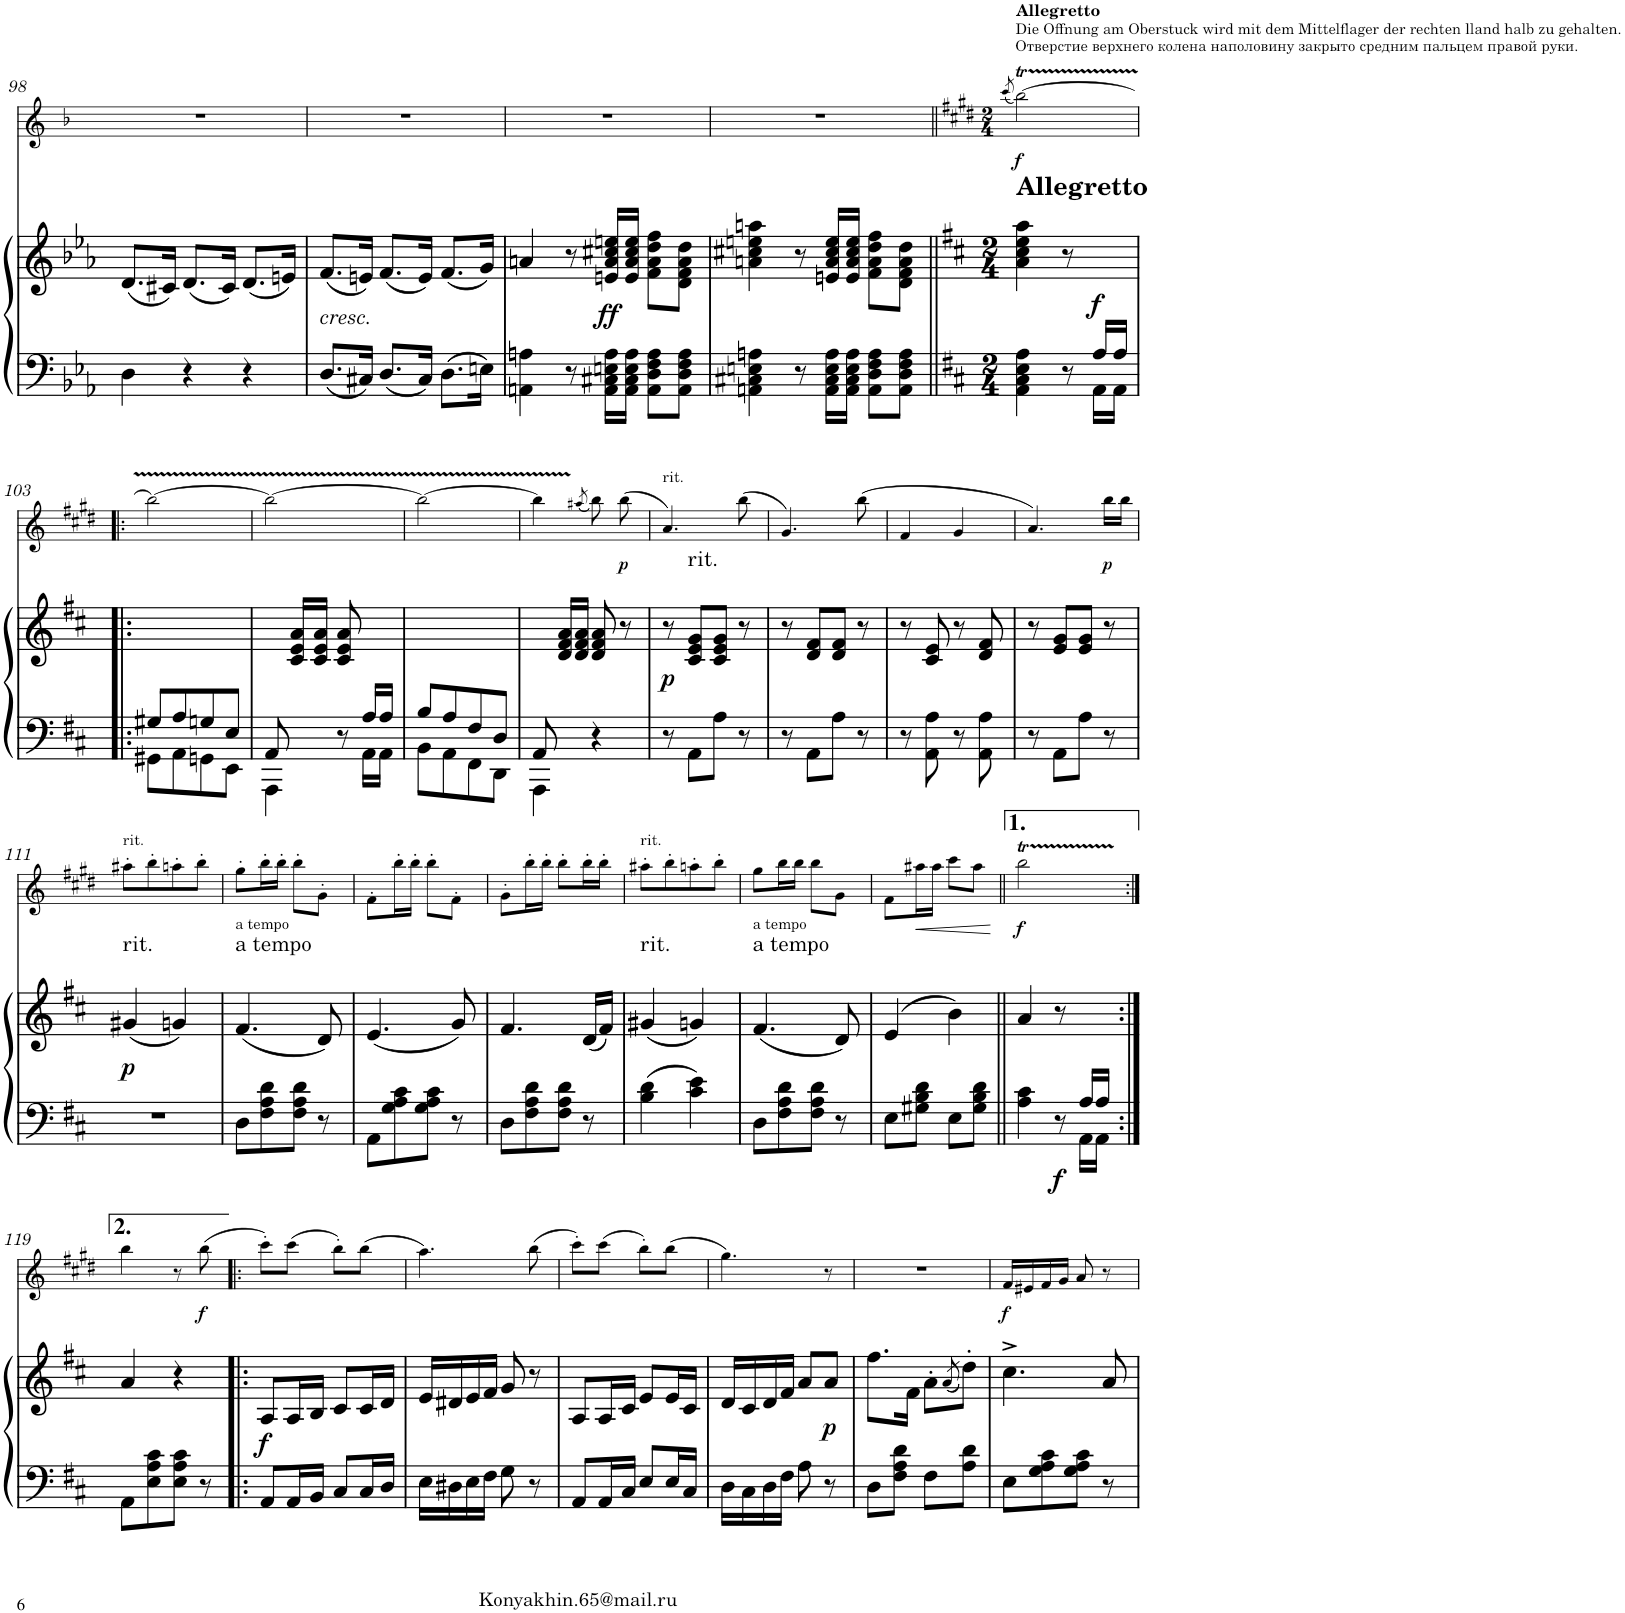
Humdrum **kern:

**kern	**kern	**dynam	**kern	**dynam
*part2	*part2	*part2	*part1	*part1
*staff3	*staff2	*staff2/3	*staff1	*staff1
*I"PIANO	*	*	*I"Clarinette in B   solo	*
*	*	*	*I'Cl	*
!!LO:PB:g=z
*clefF4	*clefG2	*	*clefG2	*
*	*	*	*Trd1c2	*
*k[b-e-a-]	*k[b-e-a-]	*	*k[b-]	*
*M3/4	*M3/4	*	*M3/4	*
=98	=98	=98	=98	=98
4D\	(8.d/L	.	2.r	.
.	16c#X/Jk)	.	.	.
4r	(8.d/L	.	.	.
.	16c#/Jk)	.	.	.
4r	(8.d/L	.	.	.
.	16en/Jk)	.	.	.
=99	=99	=99	=99	=99
!	!LO:TX:b:i:t=cresc.	!	!	!
8.D/L	(8.f/L	.	2.r	.
16C#X/Jk	16en/Jk)	.	.	.
8.D/L	(8.f/L	.	.	.
16C#/Jk	16e/Jk)	.	.	.
8.D\L	(8.f/L	.	.	.
16En\Jk	16g/Jk)	.	.	.
=100	=100	=100	=100	=100
4AAn\ 4An\	4an/	.	2.r	.
8r	8r	.	.	.
!	!	!LO:DY:b	!	!
16AA\ 16C#X\ 16En\ 16A\LL	16en/ 16a/ 16cc#X/ 16een/LL	ff	.	.
16AA\ 16C#\ 16E\ 16A\JJ	16e/ 16a/ 16cc#/ 16ee/JJ	.	.	.
8AA\ 8D\ 8F\ 8A\L	8f\ 8a\ 8dd\ 8ff\L	.	.	.
8AA\ 8D\ 8F\ 8A\J	8d\ 8f\ 8a\ 8dd\J	.	.	.
=101	=101	=101	=101	=101
4AAn\ 4C#X\ 4En\ 4An\	4an\ 4cc#X\ 4een\ 4aan\	.	2.r	.
8r	8r	.	.	.
16AA\ 16C#\ 16E\ 16A\LL	16en/ 16a/ 16cc#/ 16ee/LL	.	.	.
16AA\ 16C#\ 16E\ 16A\JJ	16e/ 16a/ 16cc#/ 16ee/JJ	.	.	.
8AA\ 8D\ 8F\ 8A\L	8f\ 8a\ 8dd\ 8ff\L	.	.	.
8AA\ 8D\ 8F\ 8A\J	8d\ 8f\ 8a\ 8dd\J	.	.	.
=102||	=102||	=102||	=102||	=102||
*k[f#c#]	*k[f#c#]	*	*k[f#c#g#d#]	*
*M2/4	*M2/4	*	*M2/4	*
.	.	.	(8qccc#/	.
*^	*	*	*	*
!	!	!	!	!LO:TX:a:t=Die Offnung am Oberstuck wird mit dem Mittelflager der rechten lland halb zu gehalten.	!
!	!	!	!	!LO:TX:a:t=Отверстие верхнего колена наполовину закрыто средним пальцем правой руки.	!
!	!	!	!	!LO:TX:a:B:t=Allegretto	!
!	!	!LO:TX:a:B:t=Allegretto	!	!	!
!	!	!	!	!	!LO:DY:b
4.ryy	4AA\ 4C#\ 4E\ 4A\	4a\ 4cc#\ 4ee\ 4aa\	.	[2bbT\)	f
.	8r	8r	.	.	.
!	!	!	!LO:DY:b	!	!
16A/LL	16AA\LL	8ryy	f	.	.
16A/JJ	16AA\JJ	.	.	.	.
!!LO:LB:g=z
=103!|:	=103!|:	=103!|:	=103!|:	=103!|:	=103!|:
8G#X/L	8GG#X\L	2ryy	.	2bb\_	.
8A/	8AA\	.	.	.	.
8Gn/	8GGn\	.	.	.	.
8E/J	8EE\J	.	.	.	.
=104	=104	=104	=104	=104	=104
8AA/	4AAA\	8ryy	.	2bb\_	.
4ryy	.	16c#/ 16e/ 16a/LL	.	.	.
.	.	16c#/ 16e/ 16a/JJ	.	.	.
.	8r	8c#/ 8e/ 8a/	.	.	.
16A/LL	16AA\LL	8ryy	.	.	.
16A/JJ	16AA\JJ	.	.	.	.
=105	=105	=105	=105	=105	=105
8B/L	8BB\L	2ryy	.	2bb\_	.
8A/	8AA\	.	.	.	.
8F#/	8FF#\	.	.	.	.
8D/J	8DD\J	.	.	.	.
=106	=106	=106	=106	=106	=106
8AA/	4AAA\	8ryy	.	4bbTTT\]	.
4.ryy	.	16d/ 16f#/ 16a/LL	.	.	.
.	.	16d/ 16f#/ 16a/JJ	.	.	.
.	.	.	.	(8qaa#X/	.
.	4r	8d/ 8f#/ 8a/	.	8bb\)	.
!	!	!	!	!	!LO:DY:b
.	.	8r	.	(8bb\	p
*v	*v	*	*	*	*
=107	=107	=107	=107	=107
!	!	!	!LO:TX:a:t=rit.	!
!	!	!LO:DY:b	!	!
8r	8r	p	4.a/)	.
!	!LO:TX:a:t=rit.	!	!	!
8AA\L	8c#/ 8e/ 8g/L	.	.	.
8A\J	8c#/ 8e/ 8g/J	.	.	.
8r	8r	.	(8bb\	.
=108	=108	=108	=108	=108
8r	8r	.	4.g#/)	.
8AA\L	8d/ 8f#/L	.	.	.
8A\J	8d/ 8f#/J	.	.	.
8r	8r	.	(8bb\	.
=109	=109	=109	=109	=109
8r	8r	.	4f#/	.
8AA\ 8A\	8c#/ 8e/	.	.	.
8r	8r	.	4g#/	.
8AA\ 8A\	8d/ 8f#/	.	.	.
=110	=110	=110	=110	=110
8r	8r	.	4.a/)	.
8AA\L	8e/ 8g/L	.	.	.
8A\J	8e/ 8g/J	.	.	.
!	!	!	!	!LO:DY:b
8r	8r	.	16bb\LL	p
.	.	.	16bb\JJ	.
!!LO:LB:g=z
=111	=111	=111	=111	=111
!	!	!	!LO:TX:a:t=rit.	!
!	!LO:TX:a:t=rit.	!	!	!
!	!	!LO:DY:b	!	!
2r	(4g#X/	p	8aa#X'\L	.
.	.	.	8bb'\	.
.	4gn/)	.	8aan'\	.
.	.	.	8bb'\J	.
=112	=112	=112	=112	=112
!	!	!	!LO:TX:b:t=a tempo	!
!	!LO:TX:a:t=a tempo	!	!	!
8D\L	(4.f#/	.	8gg#'\L	.
8F#\ 8A\ 8d\	.	.	16bb'\L	.
.	.	.	16bb'\JJ	.
8F#\ 8A\ 8d\J	.	.	8bb'\L	.
8r	8d/)	.	8g#'\J	.
=113	=113	=113	=113	=113
8AA\L	(4.e/	.	8f#'\L	.
8G\ 8A\ 8c#\	.	.	16bb'\L	.
.	.	.	16bb'\JJ	.
8G\ 8A\ 8c#\J	.	.	8bb'\L	.
8r	8g/)	.	8f#'\J	.
=114	=114	=114	=114	=114
8D\L	4.f#/	.	8g#'\L	.
8F#\ 8A\ 8d\	.	.	16bb'\L	.
.	.	.	16bb'\JJ	.
8F#\ 8A\ 8d\J	.	.	8bb'\L	.
8r	(16d/LL	.	16bb'\L	.
.	16f#/JJ)	.	16bb'\JJ	.
=115	=115	=115	=115	=115
!	!	!	!LO:TX:a:t=rit.	!
!	!LO:TX:a:t=rit.	!	!	!
4B\ 4d\	(4g#X/	.	8aa#X'\L	.
.	.	.	8bb'\	.
4c#\ 4e\	4gn/)	.	8aan'\	.
.	.	.	8bb'\J	.
=116	=116	=116	=116	=116
!	!	!	!LO:TX:b:t=a tempo	!
!	!LO:TX:a:t=a tempo	!	!	!
8D\L	(4.f#/	.	8gg#\L	.
8F#\ 8A\ 8d\	.	.	16bb\L	.
.	.	.	16bb\JJ	.
8F#\ 8A\ 8d\J	.	.	8bb\L	.
8r	8d/)	.	8g#\J	.
=117	=117	=117	=117	=117
8E\L	(4e/	.	8f#\L	.
!	!	!	!	!LO:HP:b
8G#X\ 8B\ 8d\J	.	.	16aa#X\L	<
.	.	.	16aa#\JJ	.
8E\L	4b\)	.	8ccc#\L	.
8G#\ 8B\ 8d\J	.	.	8aa#\J	.
.	.	.	.	[
=118||	=118||	=118||	=118||	=118||
*^	*	*	*	*
!	!	!	!	!	!LO:DY:b
4.ryy	4A\ 4c#\	4a/	.	2bbT\	f
!	!	!	!LO:DY:b=2	!	!
.	8r	8r	f	.	.
16A/LL	16AA\LL	8ryy	.	.	.
16A/JJ	16AA\JJ	.	.	.	.
*v	*v	*	*	*	*
!!LO:LB:g=z
=119:|!	=119:|!	=119:|!	=119:|!	=119:|!
8AA\L	4a/	.	4bb\	.
8E\ 8A\ 8c#\	.	.	.	.
8E\ 8A\ 8c#\J	4r	.	8r	.
!	!	!	!	!LO:DY:b
8r	.	.	(8bb\	f
=120!|:	=120!|:	=120!|:	=120!|:	=120!|:
!	!	!LO:DY:b	!	!
8AA/L	8A/L	f	8ccc#'\L)	.
16AA/L	16A/L	.	(8ccc#\J	.
16BB/JJ	16B/JJ	.	.	.
8C#/L	8c#/L	.	8bb'\L)	.
16C#/L	16c#/L	.	(8bb\J	.
16D/JJ	16d/JJ	.	.	.
=121	=121	=121	=121	=121
16E\LL	16e/LL	.	4.aa\)	.
16D#X\	16d#X/	.	.	.
16E\	16e/	.	.	.
16F#\JJ	16f#/JJ	.	.	.
8G\	8g/	.	.	.
8r	8r	.	(8bb\	.
=122	=122	=122	=122	=122
8AA/L	8A/L	.	8ccc#'\L)	.
16AA/L	16A/L	.	(8ccc#\J	.
16C#/JJ	16c#/JJ	.	.	.
8E/L	8e/L	.	8bb'\L)	.
16E/L	16e/L	.	(8bb\J	.
16C#/JJ	16c#/JJ	.	.	.
=123	=123	=123	=123	=123
16D\LL	16d/LL	.	4.gg#\)	.
16C#\	16c#/	.	.	.
16D\	16d/	.	.	.
16F#\JJ	16f#/JJ	.	.	.
8A\	8a/L	.	.	.
!	!	!LO:DY:b	!	!
8r	8a/J	p	8r	.
=124	=124	=124	=124	=124
8D\L	8.ff#\L	.	2r	.
8F#\ 8A\ 8d\J	.	.	.	.
.	16f#\Jk	.	.	.
8F#\L	8a'\L	.	.	.
.	(8qa/	.	.	.
8A\ 8d\J	8dd'\J)	.	.	.
=125	=125	=125	=125	=125
!	!	!	!	!LO:DY:b
8E\L	4.cc#^\	.	16f#/LL	f
.	.	.	16e#X/	.
8G\ 8A\ 8c#\	.	.	16f#/	.
.	.	.	16g#/JJ	.
8G\ 8A\ 8c#\J	.	.	8a/	.
8r	8a/	.	8r	.
=	=	=	=	=
*-	*-	*-	*-	*-
